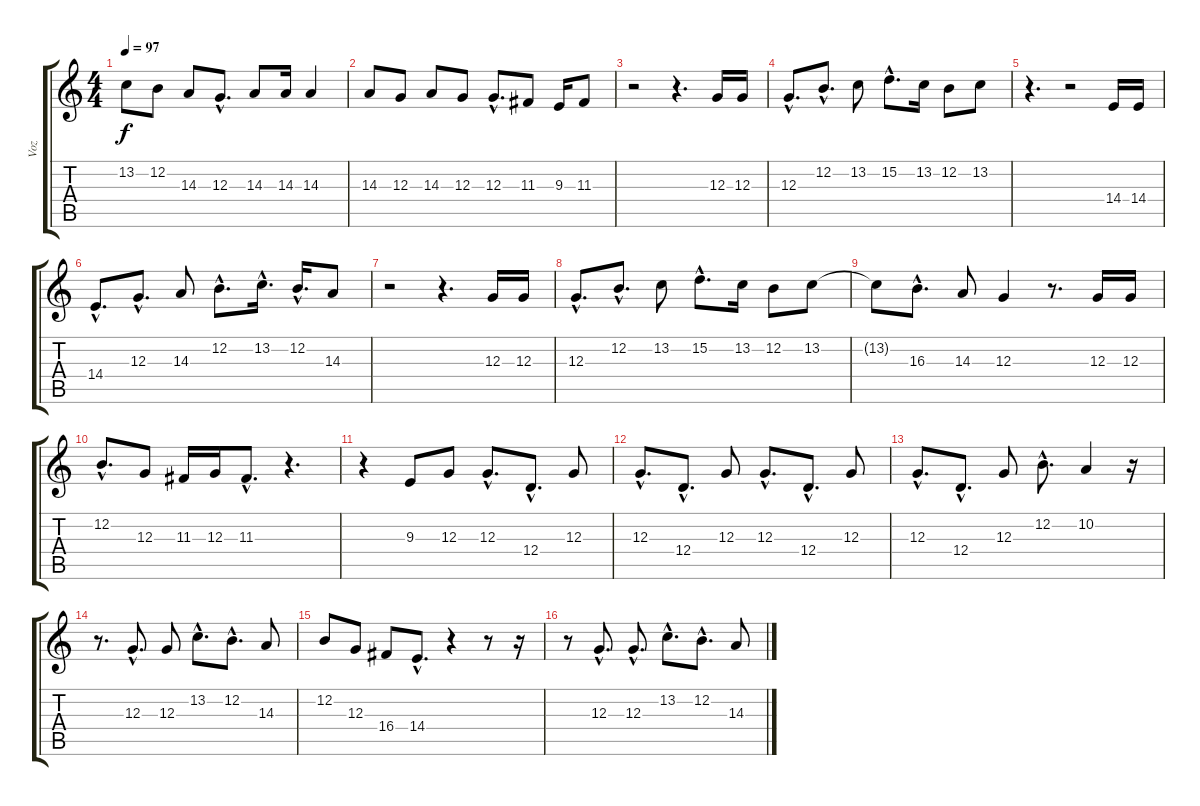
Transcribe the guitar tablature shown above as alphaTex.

\track ("Voz" "Voz") {instrument lead2sawtooth}
\staff {score tabs}
\tuning (E4 B3 G3 D3 A2 E2) {hide}
\ts (4 4)
\tempo 97
\clef g2
\ks c
13.2.8{dy f} 12.2.8 14.3.8 12.3{hac}.8{d} 14.3.8 14.3.16 14.3.4 |
14.3.8 12.3.8 14.3.8 12.3.8 12.3{hac}.8{d} 11.3.8 9.3.16 11.3.8 |
r.2 r.4{d} 12.3.16 12.3.16 |
12.3{hac}.8{d} 12.2{hac}.8{d} 13.2.8 15.2{hac}.8{d} 13.2.16 12.2.8 13.2.8 |
r.4{d} r.2 14.4.16 14.4.16 |
14.4{hac}.8{d} 12.3{hac}.8{d} 14.3.8 12.2{hac}.8{d} 13.2{hac}.16{d} 12.2{hac}.16{d} 14.3.8 |
r.2 r.4{d} 12.3.16 12.3.16 |
12.3{hac}.8{d} 12.2{hac}.8{d} 13.2.8 15.2{hac}.8{d} 13.2.16 12.2.8 13.2.8 |
13.2{t}.8 16.3{hac}.8{d} 14.3.8 12.3.4 r.8{d} 12.3.16 12.3.16 |
12.2{hac}.8{d} 12.3.8 11.3.16 12.3.16 11.3{hac}.8{d} r.4{d} |
r.4 9.3.8 12.3.8 12.3{hac}.8{d} 12.4{hac}.8{d} 12.3.8 |
12.3{hac}.8{d} 12.4{hac}.8{d} 12.3.8 12.3{hac}.8{d} 12.4{hac}.8{d} 12.3.8 |
12.3{hac}.8{d} 12.4{hac}.8{d} 12.3.8 12.2{hac}.8{d} 10.2.4 r.16 |
r.8{d} 12.3{hac}.8{d} 12.3.8 13.2{hac}.8{d} 12.2{hac}.8{d} 14.3.8 |
12.2.8 12.3.8 16.4.8 14.4{hac}.8{d} r.4 r.8 r.16 |
r.8 12.3{hac}.8{d} 12.3{hac}.8{d} 13.2{hac}.8{d} 12.2{hac}.8{d} 14.3.8
